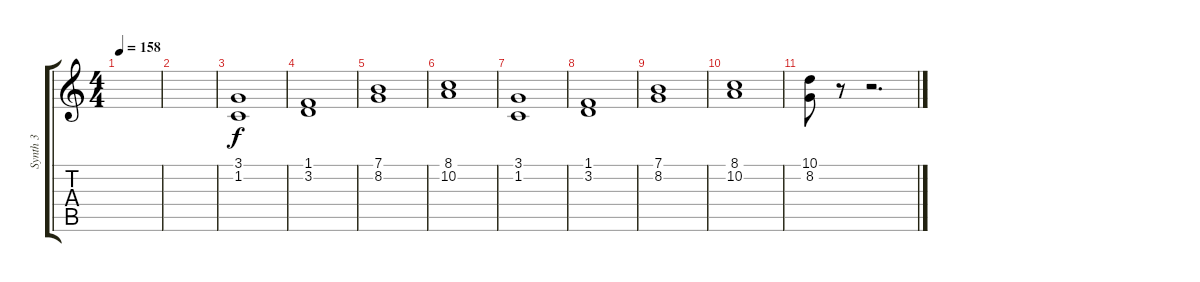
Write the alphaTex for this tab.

\track ("Synth 3" "Synth 3") {instrument choiraahs}
\staff {score tabs}
\tuning (E4 B3 G3 D3 A2 E2) {hide}
\ts (4 4)
\tempo 158
\clef g2
\ks c
|
|
(3.1 1.2).1 |
(1.1 3.2).1 |
(7.1 8.2).1 |
(8.1 10.2).1 |
(3.1 1.2).1 |
(1.1 3.2).1 |
(7.1 8.2).1 |
(8.1 10.2).1 |
(10.1 8.2).8 r.8 r.2{d}
